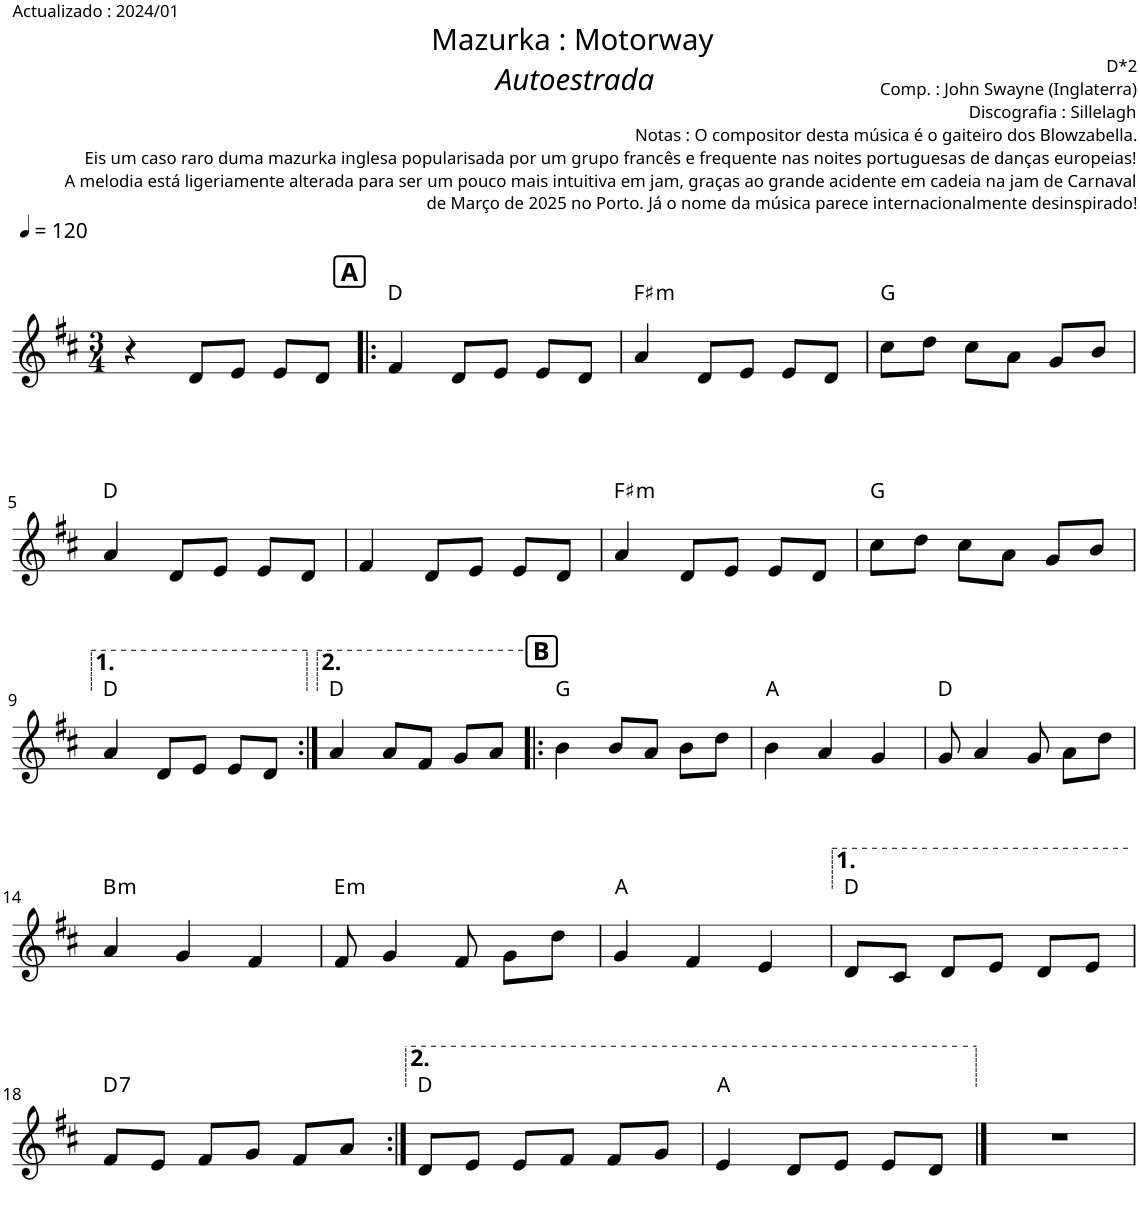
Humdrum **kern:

**kern	**harte
*part1	*part1
*staff1	*
*I"Piano	*
*I'Pno.	*
*clefG2	*
*k[f#c#]	*
*M3/4	*
*MM120	*
=1	=1
4r	.
8d/L	.
8e/J	.
8e/L	.
8d/J	.
!!LO:REH:place=s1:a:B:cj:fs=12:t=A
=2!|:	=2!|:
4f#/	D:maj
8d/L	.
8e/J	.
8e/L	.
8d/J	.
=3	=3
!	!LO:H:kt=m
4a/	F#:min
8d/L	.
8e/J	.
8e/L	.
8d/J	.
=4	=4
8cc#\L	G:maj
8dd\J	.
8cc#\L	.
8a\J	.
8g/L	.
8b/J	.
!!LO:LB:g=z
=5	=5
4a/	D:maj
8d/L	.
8e/J	.
8e/L	.
8d/J	.
=6	=6
4f#/	.
8d/L	.
8e/J	.
8e/L	.
8d/J	.
=7	=7
!	!LO:H:kt=m
4a/	F#:min
8d/L	.
8e/J	.
8e/L	.
8d/J	.
=8	=8
8cc#\L	G:maj
8dd\J	.
8cc#\L	.
8a\J	.
8g/L	.
8b/J	.
!!LO:LB:g=z
=9	=9
4a/	D:maj
8d/L	.
8e/J	.
8e/L	.
8d/J	.
=10:|!	=10:|!
4a/	D:maj
8a/L	.
8f#/J	.
8g/L	.
8a/J	.
!!LO:REH:place=s1:a:B:cj:fs=12:t=B
=11!|:	=11!|:
4b\	G:maj
8b/L	.
8a/J	.
8b\L	.
8dd\J	.
=12	=12
4b\	A:maj
4a/	.
4g/	.
=13	=13
8g/	D:maj
4a/	.
8g/	.
8a\L	.
8dd\J	.
!!LO:LB:g=z
=14	=14
!	!LO:H:kt=m
4a/	B:min
4g/	.
4f#/	.
=15	=15
!	!LO:H:kt=m
8f#/	E:min
4g/	.
8f#/	.
8g\L	.
8dd\J	.
=16	=16
4g/	A:maj
4f#/	.
4e/	.
=17	=17
8d/L	D:maj
8c#/J	.
8d/L	.
8e/J	.
8d/L	.
8e/J	.
!!LO:LB:g=z
=18	=18
!	!LO:H:kt=7
8f#/L	D:7
8e/J	.
8f#/L	.
8g/J	.
8f#/L	.
8a/J	.
=19:|!	=19:|!
8d/L	D:maj
8e/J	.
8e/L	.
8f#/J	.
8f#/L	.
8g/J	.
=20	=20
4e/	A:maj
8d/L	.
8e/J	.
8e/L	.
8d/J	.
==21	==21
2.r	.
=	=
*-	*-
